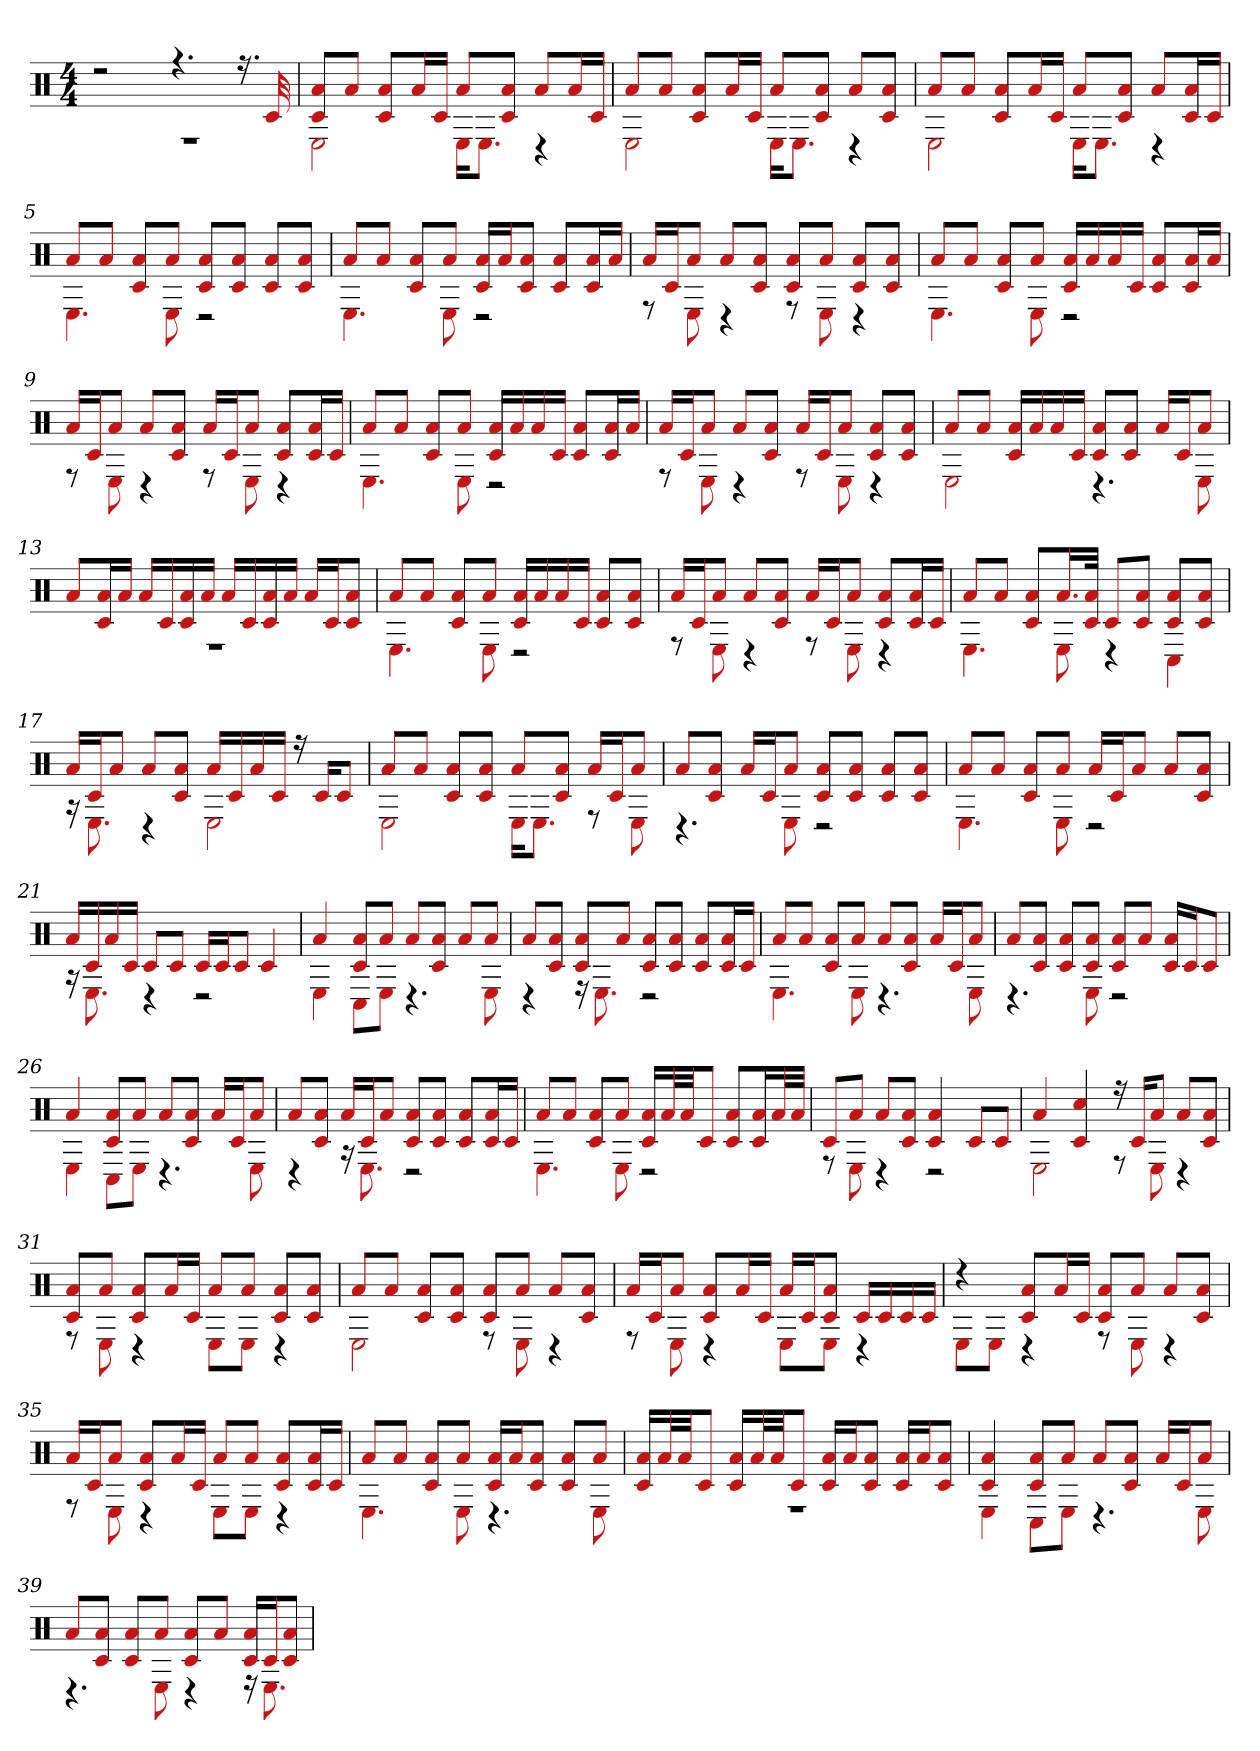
**kern
*part1
*staff1
*clefX
*k[]
*M4/4
=1
*^
2r	1r
4.r	.
16.r	.
32c#	.
=2	=2
8a 8c#L	2E
8aJ	.
8a 8c#L	.
16aL	.
16c#JJ	.
8aL	16EKL
.	8.EJ
8c# 8aJ	.
8aL	4r
16aL	.
16c#JJ	.
=3	=3
8aL	2E
8aJ	.
8a 8c#L	.
16aL	.
16c#JJ	.
8aL	16EKL
.	8.EJ
8a 8c#J	.
8aL	4r
8a 8c#J	.
=4	=4
8aL	2E
8aJ	.
8c# 8aL	.
16aL	.
16c#JJ	.
8aL	16EKL
.	8.EJ
8c# 8aJ	.
8aL	4r
16c# 16aL	.
16c#JJ	.
=5	=5
8aL	4.E
8aJ	.
8c# 8aL	.
8aJ	8E
8c# 8aL	2r
8a 8c#J	.
8a 8c#L	.
8a 8c#J	.
=6	=6
8aL	4.E
8aJ	.
8c# 8aL	.
8aJ	8E
16c# 16aLL	2r
16aJ	.
8a 8c#J	.
8a 8c#L	.
16c# 16aL	.
16aJJ	.
=7	=7
16aLL	8r
16c#J	.
8aJ	8E
8aL	4r
8a 8c#J	.
8a 8c#L	8r
8aJ	8E
8c# 8aL	4r
8a 8c#J	.
=8	=8
8aL	4.E
8aJ	.
8a 8c#L	.
8aJ	8E
16c# 16aLL	2r
16a	.
16a	.
16c#JJ	.
8a 8c#L	.
16a 16c#L	.
16aJJ	.
=9	=9
16aLL	8r
16c#J	.
8aJ	8E
8aL	4r
8a 8c#J	.
16aLL	8r
16c#J	.
8aJ	8E
8c# 8aL	4r
16a 16c#L	.
16c#JJ	.
=10	=10
8aL	4.E
8aJ	.
8a 8c#L	.
8aJ	8E
16c# 16aLL	2r
16a	.
16a	.
16c#JJ	.
8a 8c#L	.
16a 16c#L	.
16aJJ	.
=11	=11
16aLL	8r
16c#J	.
8aJ	8E
8aL	4r
8a 8c#J	.
16aLL	8r
16c#J	.
8aJ	8E
8c# 8aL	4r
8a 8c#J	.
=12	=12
8aL	2E
8aJ	.
16a 16c#LL	.
16a	.
16a	.
16c#JJ	.
8a 8c#L	4.r
8c# 8aJ	.
16aLL	.
16c#J	.
8aJ	8E
=13	=13
8aL	1r
16a 16c#L	.
16aJJ	.
16aLL	.
16c#	.
16c# 16a	.
16aJJ	.
16aLL	.
16c#	.
16c# 16a	.
16aJJ	.
16aLL	.
16c#J	.
8c# 8aJ	.
=14	=14
8aL	4.E
8aJ	.
8a 8c#L	.
8aJ	8E
16c# 16aLL	2r
16a	.
16a	.
16c#JJ	.
8a 8c#L	.
8c# 8aJ	.
=15	=15
16aLL	8r
16c#J	.
8aJ	8E
8aL	4r
8c# 8aJ	.
16aLL	8r
16c#J	.
8aJ	8E
8a 8c#L	4r
16a 16c#L	.
16c#JJ	.
=16	=16
8aL	4.E
8aJ	.
8a 8c#L	.
16.aL	8E
32c# 32aJJk	.
8c#L	4r
8a 8c#J	.
8c# 8aL	4C#
8a 8c#J	.
=17	=17
16aLL	16r
16c#J	8.E
8aJ	.
8aL	4r
8a 8c#J	.
16aLL	2E
16c#	.
16a	.
16c#JJ	.
16r	.
16c#KL	.
8c#J	.
=18	=18
8aL	2E
8aJ	.
8c# 8aL	.
8a 8c#J	.
8aL	16EKL
.	8.EJ
8c# 8aJ	.
16aLL	8r
16c#J	.
8aJ	8E
=19	=19
8aL	4.r
8a 8c#J	.
16aLL	.
16c#J	.
8aJ	8E
8c# 8aL	2r
8a 8c#J	.
8a 8c#L	.
8a 8c#J	.
=20	=20
8aL	4.E
8aJ	.
8a 8c#L	.
8aJ	8E
16aLL	2r
16c#J	.
8aJ	.
8aL	.
8c# 8aJ	.
=21	=21
16aLL	16r
16c#	8.E
16a	.
16c#JJ	.
8c#L	4r
8c#J	.
16c#LL	2r
16c#J	.
8c#J	.
4c#	.
=22	=22
4a	4E
8c# 8aL	8C#L
8aJ	8EJ
8aL	4.r
8c# 8aJ	.
8aL	.
8aJ	8E
=23	=23
8aL	4r
8c# 8aJ	.
8a 8c#L	16r
.	8.E
8aJ	.
8a 8c#L	2r
8a 8c#J	.
8a 8c#L	.
16a 16c#L	.
16c#JJ	.
=24	=24
8aL	4.E
8aJ	.
8a 8c#L	.
8aJ	8E
8aL	4.r
8a 8c#J	.
16aLL	.
16c#J	.
8aJ	8E
=25	=25
8aL	4.r
8a 8c#J	.
8a 8c#L	.
8a 8c#J	8E
8a 8c#L	2r
8aJ	.
16a 16c#LL	.
16c#J	.
8c#J	.
=26	=26
4a	4E
8c# 8aL	8C#L
8aJ	8EJ
8aL	4.r
8a 8c#J	.
16aLL	.
16c#J	.
8aJ	8E
=27	=27
8aL	4r
8a 8c#J	.
16aLL	16r
16c#J	8.E
8aJ	.
8a 8c#L	2r
8a 8c#J	.
8c# 8aL	.
16a 16c#L	.
16c#JJ	.
=28	=28
8aL	4.E
8aJ	.
8a 8c#L	.
8aJ	8E
16c# 16aLL	2r
32aL	.
32aJJ	.
8c#J	.
8a 8c#L	.
16a 16c#L	.
32aL	.
32aJJJ	.
=29	=29
8c#L	8r
8aJ	8E
8aL	4r
8c# 8aJ	.
4a 4c#	2r
8c#L	.
8c#J	.
=30	=30
4a	2E
4cc# 4c#	.
16r	8r
16c#KL	.
8aJ	8E
8aL	4r
8c# 8aJ	.
=31	=31
8a 8c#L	8r
8aJ	8E
8c# 8aL	4r
16aL	.
16c#JJ	.
8aL	8EL
8aJ	8EJ
8c# 8aL	4r
8a 8c#J	.
=32	=32
8aL	2E
8aJ	.
8c# 8aL	.
8a 8c#J	.
8a 8c#L	8r
8aJ	8E
8aL	4r
8c# 8aJ	.
=33	=33
16aLL	8r
16c#J	.
8aJ	8E
8c# 8aL	4r
16aL	.
16c#JJ	.
16aLL	8EL
16c#J	.
8a 8c#J	8EJ
16c#LL	4r
16c#	.
16c#	.
16c#JJ	.
=34	=34
4r	8EL
.	8EJ
8c# 8aL	4r
16aL	.
16c#JJ	.
8a 8c#L	8r
8aJ	8E
8aL	4r
8a 8c#J	.
=35	=35
16aLL	8r
16c#J	.
8aJ	8E
8c# 8aL	4r
16aL	.
16c#JJ	.
8aL	8EL
8aJ	8EJ
8c# 8aL	4r
16c# 16aL	.
16c#JJ	.
=36	=36
8aL	4.E
8aJ	.
8a 8c#L	.
8aJ	8E
16c# 16aLL	4.r
16aJ	.
8a 8c#J	.
8a 8c#L	.
8aJ	8E
=37	=37
16c# 16aLL	1r
32aL	.
32aJJ	.
8c#J	.
16a 16c#LL	.
32aL	.
32aJJ	.
8c#J	.
16c# 16aLL	.
16aJ	.
8a 8c#J	.
16c# 16aLL	.
16aJ	.
8a 8c#J	.
=38	=38
4a 4c#	4E
8c# 8aL	8C#L
8aJ	8EJ
8aL	4.r
8c# 8aJ	.
16aLL	.
16c#J	.
8aJ	8E
=39	=39
8aL	4.r
8c# 8aJ	.
8a 8c#L	.
8aJ	8E
8c# 8aL	4r
8aJ	.
16a 16c#LL	16r
16c#J	8.E
8a 8c#J	.
*v	*v
=
*-
